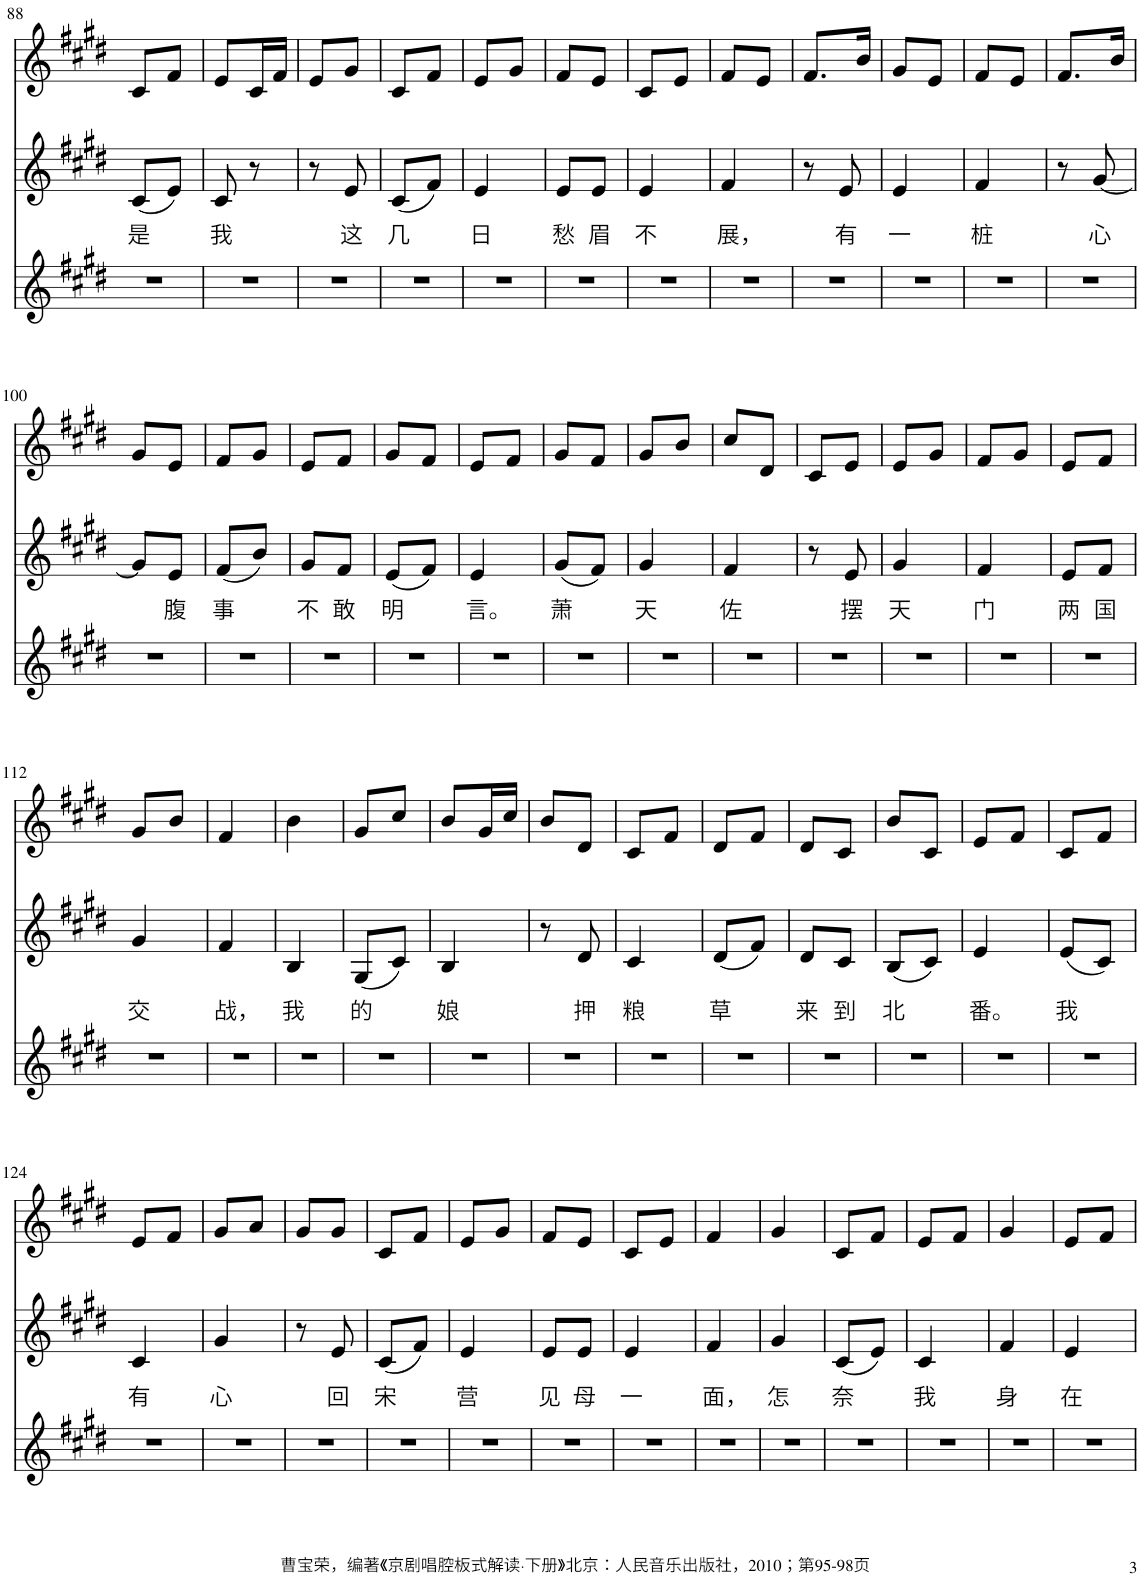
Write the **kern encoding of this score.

**kern	**kern	**text	**kern
*part3	*part2	*part2	*part1
*staff3	*staff2	*staff2	*staff1
*I"Piano	*I"Piano	*	*I"Piano
*I'Pno	*I'Pno	*	*I'Pno
!!LO:PB:g=z
*clefG2	*clefG2	*	*clefG2
*k[f#c#g#d#]	*k[f#c#g#d#]	*	*k[f#c#g#d#]
*M1/4	*M1/4	*	*M1/4
=88	=88	=88	=88
!	!	!LO:LY:b	!
4r	(8c#/L	是	8c#/L
.	8e/J)	.	8f#/J
=89	=89	=89	=89
!	!	!LO:LY:b	!
4r	8c#/	我	8e/L
.	8r	.	16c#/L
.	.	.	16f#/JJ
=90	=90	=90	=90
4r	8r	.	8e/L
!	!	!LO:LY:b	!
.	8e/	这	8g#/J
=91	=91	=91	=91
!	!	!LO:LY:b	!
4r	(8c#/L	几	8c#/L
.	8f#/J)	.	8f#/J
=92	=92	=92	=92
!	!	!LO:LY:b	!
4r	4e/	日	8e/L
.	.	.	8g#/J
=93	=93	=93	=93
!	!	!LO:LY:b	!
4r	8e/L	愁	8f#/L
!	!	!LO:LY:b	!
.	8e/J	眉	8e/J
=94	=94	=94	=94
!	!	!LO:LY:b	!
4r	4e/	不	8c#/L
.	.	.	8e/J
=95	=95	=95	=95
!	!	!LO:LY:b	!
4r	4f#/	展，	8f#/L
.	.	.	8e/J
=96	=96	=96	=96
4r	8r	.	8.f#/L
!	!	!LO:LY:b	!
.	8e/	有	.
.	.	.	16b/Jk
=97	=97	=97	=97
!	!	!LO:LY:b	!
4r	4e/	一	8g#/L
.	.	.	8e/J
=98	=98	=98	=98
!	!	!LO:LY:b	!
4r	4f#/	桩	8f#/L
.	.	.	8e/J
=99	=99	=99	=99
4r	8r	.	8.f#/L
!	!	!LO:LY:b	!
.	[8g#/	心	.
.	.	.	16b/Jk
!!LO:LB:g=z
=100	=100	=100	=100
4r	8g#/L]	.	8g#/L
!	!	!LO:LY:b	!
.	8e/J	腹	8e/J
=101	=101	=101	=101
!	!	!LO:LY:b	!
4r	(8f#/L	事	8f#/L
.	8b/J)	.	8g#/J
=102	=102	=102	=102
!	!	!LO:LY:b	!
4r	8g#/L	不	8e/L
!	!	!LO:LY:b	!
.	8f#/J	敢	8f#/J
=103	=103	=103	=103
!	!	!LO:LY:b	!
4r	(8e/L	明	8g#/L
.	8f#/J)	.	8f#/J
=104	=104	=104	=104
!	!	!LO:LY:b	!
4r	4e/	言。	8e/L
.	.	.	8f#/J
=105	=105	=105	=105
!	!	!LO:LY:b	!
4r	(8g#/L	萧	8g#/L
.	8f#/J)	.	8f#/J
=106	=106	=106	=106
!	!	!LO:LY:b	!
4r	4g#/	天	8g#/L
.	.	.	8b/J
=107	=107	=107	=107
!	!	!LO:LY:b	!
4r	4f#/	佐	8cc#/L
.	.	.	8d#/J
=108	=108	=108	=108
4r	8r	.	8c#/L
!	!	!LO:LY:b	!
.	8e/	摆	8e/J
=109	=109	=109	=109
!	!	!LO:LY:b	!
4r	4g#/	天	8e/L
.	.	.	8g#/J
=110	=110	=110	=110
!	!	!LO:LY:b	!
4r	4f#/	门	8f#/L
.	.	.	8g#/J
=111	=111	=111	=111
!	!	!LO:LY:b	!
4r	8e/L	两	8e/L
!	!	!LO:LY:b	!
.	8f#/J	国	8f#/J
!!LO:LB:g=z
=112	=112	=112	=112
!	!	!LO:LY:b	!
4r	4g#/	交	8g#/L
.	.	.	8b/J
=113	=113	=113	=113
!	!	!LO:LY:b	!
4r	4f#/	战，	4f#/
=114	=114	=114	=114
!	!	!LO:LY:b	!
4r	4B/	我	4b\
=115	=115	=115	=115
!	!	!LO:LY:b	!
4r	(8G#/L	的	8g#/L
.	8c#/J)	.	8cc#/J
=116	=116	=116	=116
!	!	!LO:LY:b	!
4r	4B/	娘	8b/L
.	.	.	16g#/L
.	.	.	16cc#/JJ
=117	=117	=117	=117
4r	8r	.	8b/L
!	!	!LO:LY:b	!
.	8d#/	押	8d#/J
=118	=118	=118	=118
!	!	!LO:LY:b	!
4r	4c#/	粮	8c#/L
.	.	.	8f#/J
=119	=119	=119	=119
!	!	!LO:LY:b	!
4r	(8d#/L	草	8d#/L
.	8f#/J)	.	8f#/J
=120	=120	=120	=120
!	!	!LO:LY:b	!
4r	8d#/L	来	8d#/L
!	!	!LO:LY:b	!
.	8c#/J	到	8c#/J
=121	=121	=121	=121
!	!	!LO:LY:b	!
4r	(8B/L	北	8b/L
.	8c#/J)	.	8c#/J
=122	=122	=122	=122
!	!	!LO:LY:b	!
4r	4e/	番。	8e/L
.	.	.	8f#/J
=123	=123	=123	=123
!	!	!LO:LY:b	!
4r	(8e/L	我	8c#/L
.	8c#/J)	.	8f#/J
!!LO:LB:g=z
=124	=124	=124	=124
!	!	!LO:LY:b	!
4r	4c#/	有	8e/L
.	.	.	8f#/J
=125	=125	=125	=125
!	!	!LO:LY:b	!
4r	4g#/	心	8g#/L
.	.	.	8a/J
=126	=126	=126	=126
4r	8r	.	8g#/L
!	!	!LO:LY:b	!
.	8e/	回	8g#/J
=127	=127	=127	=127
!	!	!LO:LY:b	!
4r	(8c#/L	宋	8c#/L
.	8f#/J)	.	8f#/J
=128	=128	=128	=128
!	!	!LO:LY:b	!
4r	4e/	营	8e/L
.	.	.	8g#/J
=129	=129	=129	=129
!	!	!LO:LY:b	!
4r	8e/L	见	8f#/L
!	!	!LO:LY:b	!
.	8e/J	母	8e/J
=130	=130	=130	=130
!	!	!LO:LY:b	!
4r	4e/	一	8c#/L
.	.	.	8e/J
=131	=131	=131	=131
!	!	!LO:LY:b	!
4r	4f#/	面，	4f#/
=132	=132	=132	=132
!	!	!LO:LY:b	!
4r	4g#/	怎	4g#/
=133	=133	=133	=133
!	!	!LO:LY:b	!
4r	(8c#/L	奈	8c#/L
.	8e/J)	.	8f#/J
=134	=134	=134	=134
!	!	!LO:LY:b	!
4r	4c#/	我	8e/L
.	.	.	8f#/J
=135	=135	=135	=135
!	!	!LO:LY:b	!
4r	4f#/	身	4g#/
=136	=136	=136	=136
!	!	!LO:LY:b	!
4r	4e/	在	8e/L
.	.	.	8f#/J
=	=	=	=
*-	*-	*-	*-
